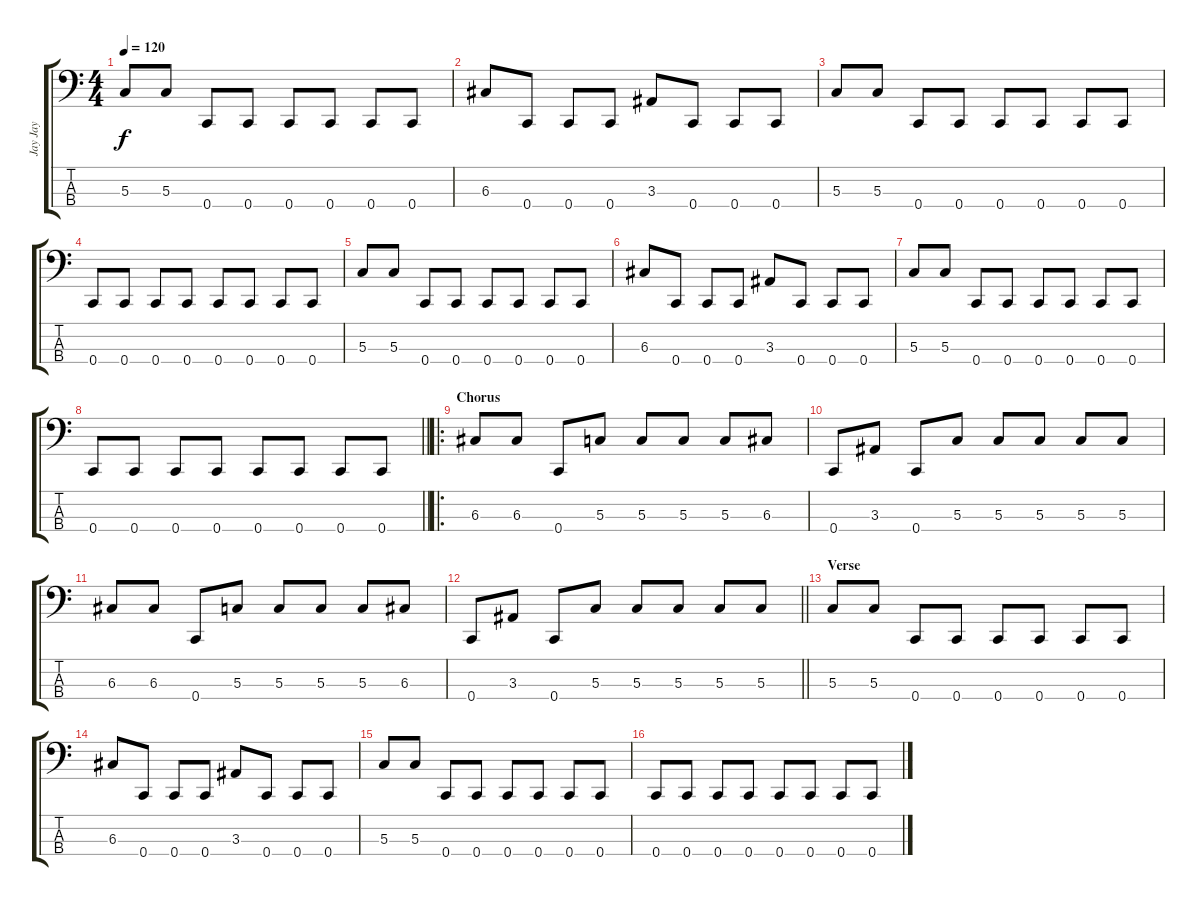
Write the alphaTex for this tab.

\track ("Jay Jay" "Jay Jay") {instrument electricbasspick}
\staff {score tabs}
\tuning (F2 C2 G1 C1) {hide}
\ts (4 4)
\tempo 120
\clef f4
\ks c
5.3.8{dy f} 5.3.8 0.4.8 0.4.8 0.4.8 0.4.8 0.4.8 0.4.8 |
6.3.8 0.4.8 0.4.8 0.4.8 3.3.8 0.4.8 0.4.8 0.4.8 |
5.3.8 5.3.8 0.4.8 0.4.8 0.4.8 0.4.8 0.4.8 0.4.8 |
0.4.8 0.4.8 0.4.8 0.4.8 0.4.8 0.4.8 0.4.8 0.4.8 |
5.3.8 5.3.8 0.4.8 0.4.8 0.4.8 0.4.8 0.4.8 0.4.8 |
6.3.8 0.4.8 0.4.8 0.4.8 3.3.8 0.4.8 0.4.8 0.4.8 |
5.3.8 5.3.8 0.4.8 0.4.8 0.4.8 0.4.8 0.4.8 0.4.8 |
\barLineRight lightlight
0.4.8 0.4.8 0.4.8 0.4.8 0.4.8 0.4.8 0.4.8 0.4.8 |
\ro
\section ("" "Chorus")
6.3.8 6.3.8 0.4.8 5.3.8 5.3.8 5.3.8 5.3.8 6.3.8 |
0.4.8 3.3.8 0.4.8 5.3.8 5.3.8 5.3.8 5.3.8 5.3.8 |
6.3.8 6.3.8 0.4.8 5.3.8 5.3.8 5.3.8 5.3.8 6.3.8 |
\barLineRight lightlight
0.4.8 3.3.8 0.4.8 5.3.8 5.3.8 5.3.8 5.3.8 5.3.8 |
\section ("" "Verse")
5.3.8 5.3.8 0.4.8 0.4.8 0.4.8 0.4.8 0.4.8 0.4.8 |
6.3.8 0.4.8 0.4.8 0.4.8 3.3.8 0.4.8 0.4.8 0.4.8 |
5.3.8 5.3.8 0.4.8 0.4.8 0.4.8 0.4.8 0.4.8 0.4.8 |
0.4.8 0.4.8 0.4.8 0.4.8 0.4.8 0.4.8 0.4.8 0.4.8
